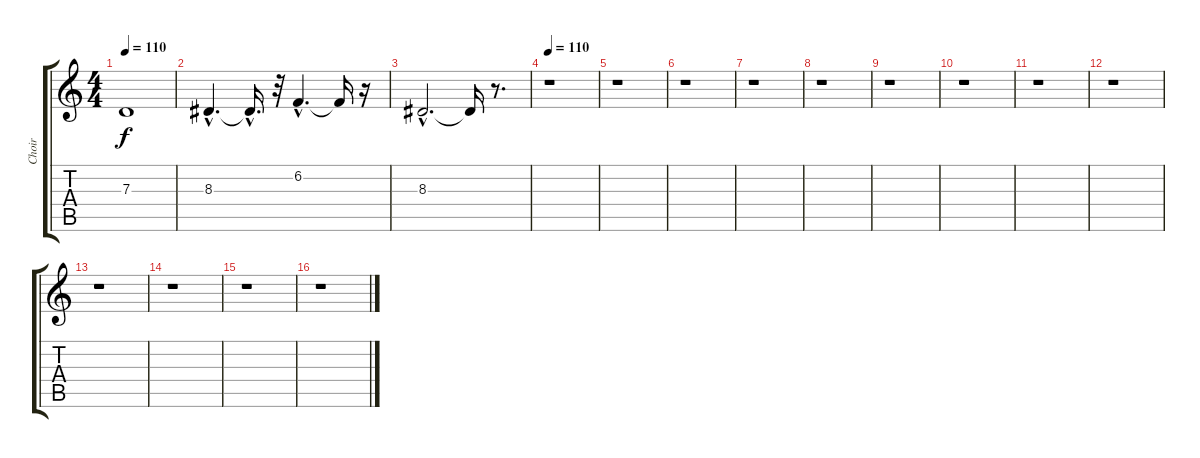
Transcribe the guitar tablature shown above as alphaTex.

\track ("Choir" "Choir") {instrument choiraahs}
\staff {score tabs}
\tuning (E4 B3 G3 D3 A2 E2) {hide}
\ts (4 4)
\tempo 110
\clef g2
\ks c
7.3.1{dy f} |
8.3{hac}.4{d} 8.3{hac t}.16{d} r.32 6.2{hac}.4{d} 6.2{t}.16 r.16 |
8.3{hac}.2{d} 8.3{t}.16 r.8{d} |
\tempo 110
r.1 |
r.1 |
r.1 |
r.1 |
r.1 |
r.1 |
r.1 |
r.1 |
r.1 |
r.1 |
r.1 |
r.1 |
r.1
